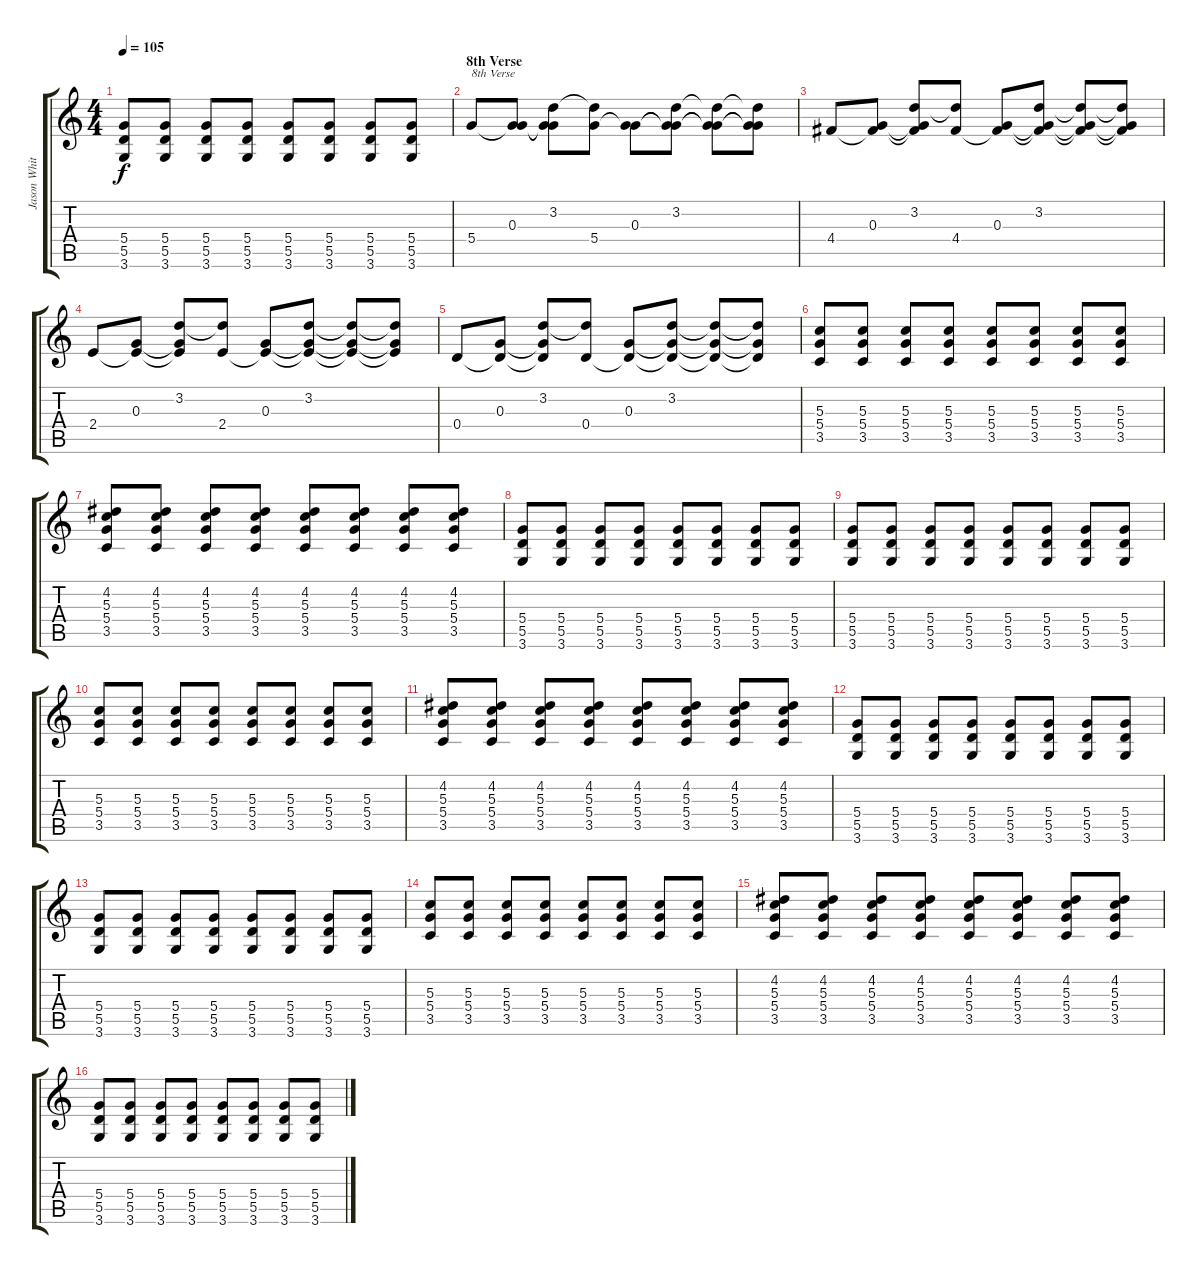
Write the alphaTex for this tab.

\track ("Jason White (Rhythm)" "Jason Whit") {instrument distortionguitar}
\staff {score tabs}
\tuning (E4 B3 G3 D3 A2 E2) {hide}
\ts (4 4)
\tempo 105
\clef g2
\ks c
(5.4 5.5 3.6).8{dy f} (5.4 5.5 3.6).8 (5.4 5.5 3.6).8 (5.4 5.5 3.6).8 (5.4 5.5 3.6).8 (5.4 5.5 3.6).8 (5.4 5.5 3.6).8 (5.4 5.5 3.6).8 |
\section ("" "8th Verse")
5.4.8{txt "8th Verse"} (0.3 5.4{t}).8 (3.2 0.3{t} 5.4{t}).8 (3.2{t} 5.4).8 (0.3 5.4{t}).8 (3.2 0.3{t} 5.4{t}).8 (3.2{t} 0.3{t} 5.4{t}).8 (3.2{t} 0.3{t} 5.4{t}).8 |
4.4.8 (0.3 4.4{t}).8 (3.2 0.3{t} 4.4{t}).8 (3.2{t} 4.4).8 (0.3 4.4{t}).8 (3.2 0.3{t} 4.4{t}).8 (3.2{t} 0.3{t} 4.4{t}).8 (3.2{t} 0.3{t} 4.4{t}).8 |
2.4.8 (0.3 2.4{t}).8 (3.2 0.3{t} 2.4{t}).8 (3.2{t} 2.4).8 (0.3 2.4{t}).8 (3.2 0.3{t} 2.4{t}).8 (3.2{t} 0.3{t} 2.4{t}).8 (3.2{t} 0.3{t} 2.4{t}).8 |
0.4.8 (0.3 0.4{t}).8 (3.2 0.3{t} 0.4{t}).8 (3.2{t} 0.4).8 (0.3 0.4{t}).8 (3.2 0.3{t} 0.4{t}).8 (3.2{t} 0.3{t} 0.4{t}).8 (3.2{t} 0.3{t} 0.4{t}).8 |
(5.3 5.4 3.5).8 (5.3 5.4 3.5).8 (5.3 5.4 3.5).8 (5.3 5.4 3.5).8 (5.3 5.4 3.5).8 (5.3 5.4 3.5).8 (5.3 5.4 3.5).8 (5.3 5.4 3.5).8 |
(4.2 5.3 5.4 3.5).8 (4.2 5.3 5.4 3.5).8 (4.2 5.3 5.4 3.5).8 (4.2 5.3 5.4 3.5).8 (4.2 5.3 5.4 3.5).8 (4.2 5.3 5.4 3.5).8 (4.2 5.3 5.4 3.5).8 (4.2 5.3 5.4 3.5).8 |
(5.4 5.5 3.6).8 (5.4 5.5 3.6).8 (5.4 5.5 3.6).8 (5.4 5.5 3.6).8 (5.4 5.5 3.6).8 (5.4 5.5 3.6).8 (5.4 5.5 3.6).8 (5.4 5.5 3.6).8 |
(5.4 5.5 3.6).8 (5.4 5.5 3.6).8 (5.4 5.5 3.6).8 (5.4 5.5 3.6).8 (5.4 5.5 3.6).8 (5.4 5.5 3.6).8 (5.4 5.5 3.6).8 (5.4 5.5 3.6).8 |
(5.3 5.4 3.5).8 (5.3 5.4 3.5).8 (5.3 5.4 3.5).8 (5.3 5.4 3.5).8 (5.3 5.4 3.5).8 (5.3 5.4 3.5).8 (5.3 5.4 3.5).8 (5.3 5.4 3.5).8 |
(4.2 5.3 5.4 3.5).8 (4.2 5.3 5.4 3.5).8 (4.2 5.3 5.4 3.5).8 (4.2 5.3 5.4 3.5).8 (4.2 5.3 5.4 3.5).8 (4.2 5.3 5.4 3.5).8 (4.2 5.3 5.4 3.5).8 (4.2 5.3 5.4 3.5).8 |
(5.4 5.5 3.6).8 (5.4 5.5 3.6).8 (5.4 5.5 3.6).8 (5.4 5.5 3.6).8 (5.4 5.5 3.6).8 (5.4 5.5 3.6).8 (5.4 5.5 3.6).8 (5.4 5.5 3.6).8 |
(5.4 5.5 3.6).8 (5.4 5.5 3.6).8 (5.4 5.5 3.6).8 (5.4 5.5 3.6).8 (5.4 5.5 3.6).8 (5.4 5.5 3.6).8 (5.4 5.5 3.6).8 (5.4 5.5 3.6).8 |
(5.3 5.4 3.5).8 (5.3 5.4 3.5).8 (5.3 5.4 3.5).8 (5.3 5.4 3.5).8 (5.3 5.4 3.5).8 (5.3 5.4 3.5).8 (5.3 5.4 3.5).8 (5.3 5.4 3.5).8 |
(4.2 5.3 5.4 3.5).8 (4.2 5.3 5.4 3.5).8 (4.2 5.3 5.4 3.5).8 (4.2 5.3 5.4 3.5).8 (4.2 5.3 5.4 3.5).8 (4.2 5.3 5.4 3.5).8 (4.2 5.3 5.4 3.5).8 (4.2 5.3 5.4 3.5).8 |
(5.4 5.5 3.6).8 (5.4 5.5 3.6).8 (5.4 5.5 3.6).8 (5.4 5.5 3.6).8 (5.4 5.5 3.6).8 (5.4 5.5 3.6).8 (5.4 5.5 3.6).8 (5.4 5.5 3.6).8
